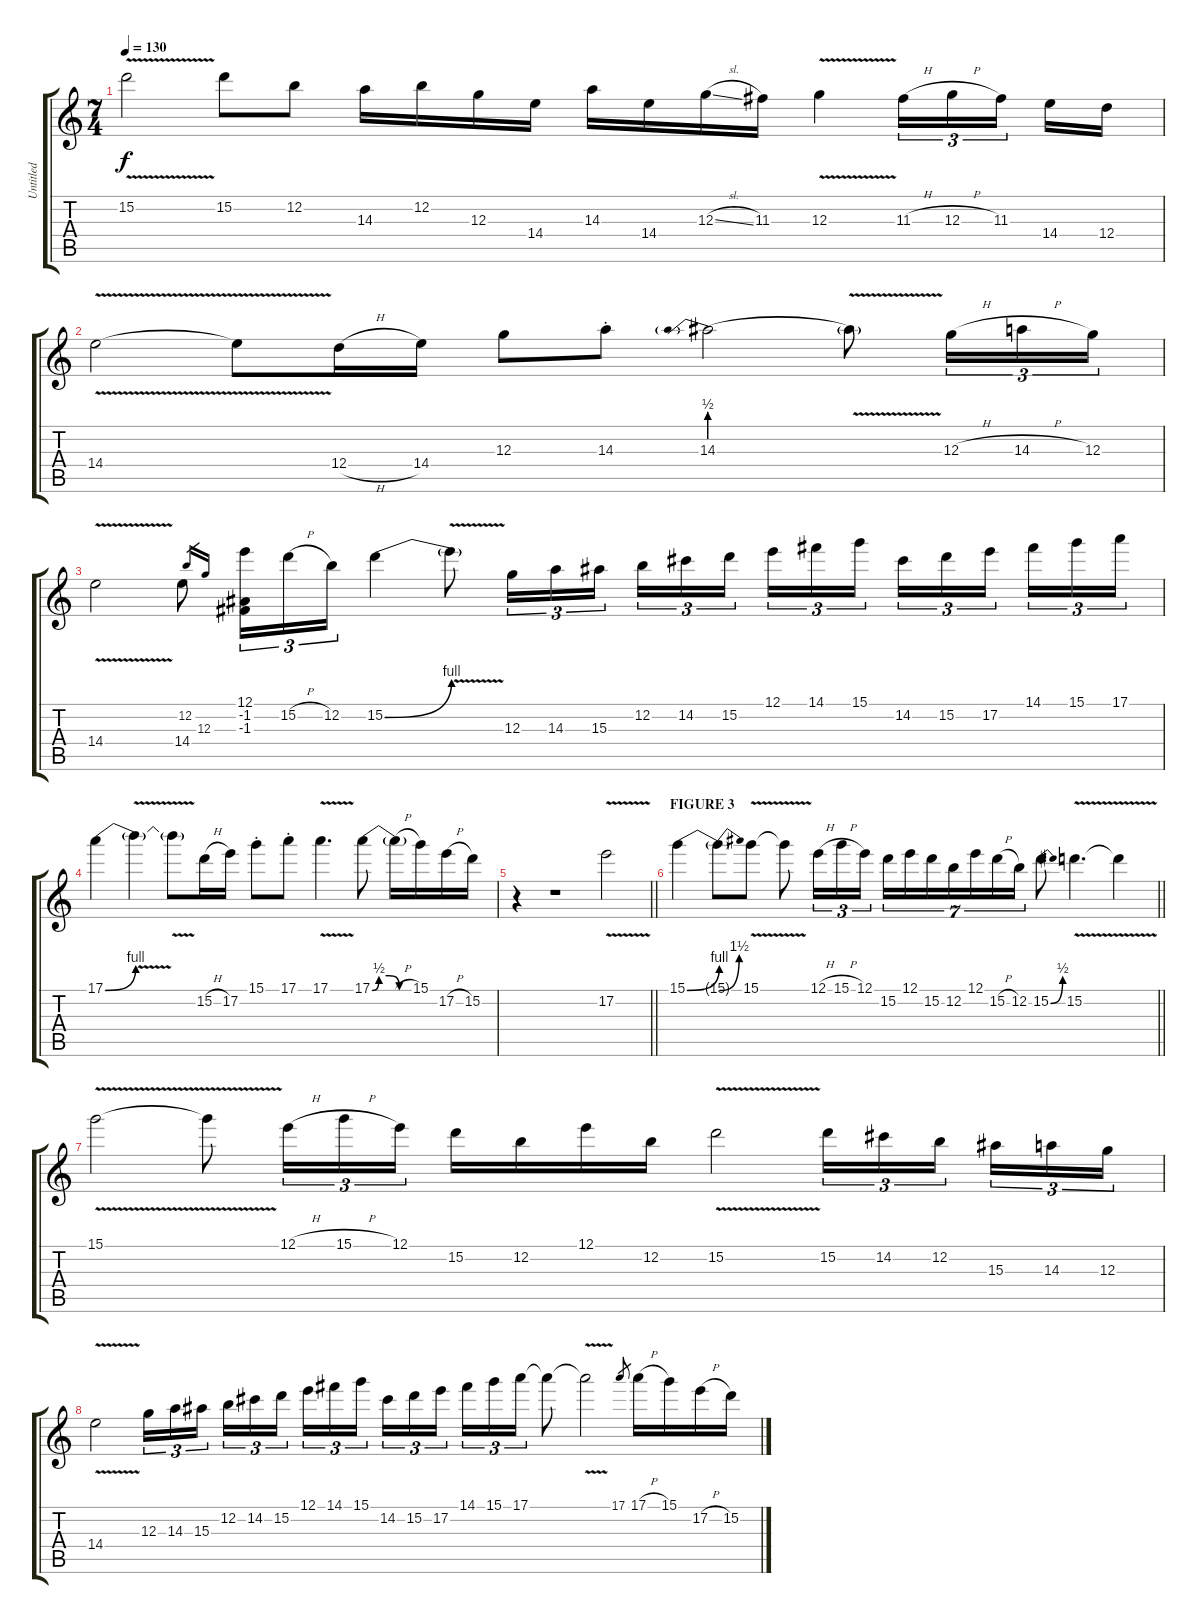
\track ("Untitled" "Untitled") {instrument distortionguitar}
\staff {score tabs}
\tuning (E4 B3 G3 D3 A2 E2) {hide}
\ts (7 4)
\tempo 130
\clef g2
\ks c
15.2{v}.2{dy f} 15.2.8 12.2.8 14.3.16 12.2.16 12.3.16 14.4.16 14.3.16 14.4.16 12.3{sl}.16 11.3.16 12.3{v}.4 11.3{h}.16{tu (3 2)} 12.3{h}.16{tu (3 2)} 11.3.16{tu (3 2) beam splitsecondary} 14.4.16 12.4.16 |
14.4{v}.2 14.4{v t}.8 12.4{h}.16 14.4.16 12.3.8 14.3{st}.8 14.3{be (prebend 0 2 60 2)}.2 14.3{v t}.8 12.3{h}.16{tu (3 2)} 14.3{h}.16{tu (3 2)} 12.3.16{tu (3 2)} |
14.4{v}.2 14.4.8 12.2.16{gr} 12.3.16{gr} (12.1 -1.2 -1.3).16{tu (3 2)} 15.2{h}.16{tu (3 2)} 12.2.16{tu (3 2)} 15.2{be (bend 0 0 60 4)}.4 15.2{v t}.8 12.3.16{tu (3 2)} 14.3.16{tu (3 2)} 15.3.16{tu (3 2)} 12.2.16{tu (3 2)} 14.2.16{tu (3 2)} 15.2.16{tu (3 2) beam splitsecondary} 12.1.16{tu (3 2)} 14.1.16{tu (3 2)} 15.1.16{tu (3 2)} 14.2.16{tu (3 2)} 15.2.16{tu (3 2)} 17.2.16{tu (3 2) beam splitsecondary} 14.1.16{tu (3 2)} 15.1.16{tu (3 2)} 17.1.16{tu (3 2)} |
17.1{be (bend 0 0 60 4)}.4 17.1{v t}.4 17.1{t}.8 15.2{h}.16 17.2.16 15.1{st}.8 17.1{st}.8 17.1{v}.4{d} 17.1{be (custom 0 0 10 2 25 2 40 0 60 0)}.8 17.1{h t}.16 15.1.16 17.2{h}.16 15.2.16 |
\barLineRight lightlight
r.4 r.1 17.2{v}.2 |
\section ("" "FIGURE 3")
\barLineRight lightlight
15.1{be (bend 0 0 60 4)}.4 15.1{be (bend 0 0 60 6) t}.8 15.1{v}.8 15.1{v t}.8 12.1{h}.16{tu (3 2)} 15.1{h}.16{tu (3 2)} 12.1.16{tu (3 2)} 15.2.16{tu (7 4)} 12.1.16{tu (7 4)} 15.2.16{tu (7 4)} 12.2.16{tu (7 4)} 12.1.16{tu (7 4)} 15.2{h}.16{tu (7 4)} 12.2.16{tu (7 4)} 15.2{be (bend 0 0 60 2)}.8 15.2{v}.4{d} 15.2{t}.4 |
15.1{v}.2 15.1{v t}.8 12.1{h}.16{tu (3 2)} 15.1{h}.16{tu (3 2)} 12.1.16{tu (3 2)} 15.2.16 12.2.16 12.1.16 12.2.16 15.2{v}.2 15.2.16{tu (3 2)} 14.2.16{tu (3 2)} 12.2.16{tu (3 2) beam splitsecondary} 15.3.16{tu (3 2)} 14.3.16{tu (3 2)} 12.3.16{tu (3 2)} |
14.4{v}.2 12.3.16{tu (3 2)} 14.3.16{tu (3 2)} 15.3.16{tu (3 2) beam splitsecondary} 12.2.16{tu (3 2)} 14.2.16{tu (3 2)} 15.2.16{tu (3 2)} 12.1.16{tu (3 2)} 14.1.16{tu (3 2)} 15.1.16{tu (3 2) beam splitsecondary} 14.2.16{tu (3 2)} 15.2.16{tu (3 2)} 17.2.16{tu (3 2)} 14.1.16{tu (3 2)} 15.1.16{tu (3 2)} 17.1.16{tu (3 2)} 17.1{t}.8 17.1{v t}.2 17.1.8{gr} 17.1{h}.16 15.1.16 17.2{h}.16 15.2.16
